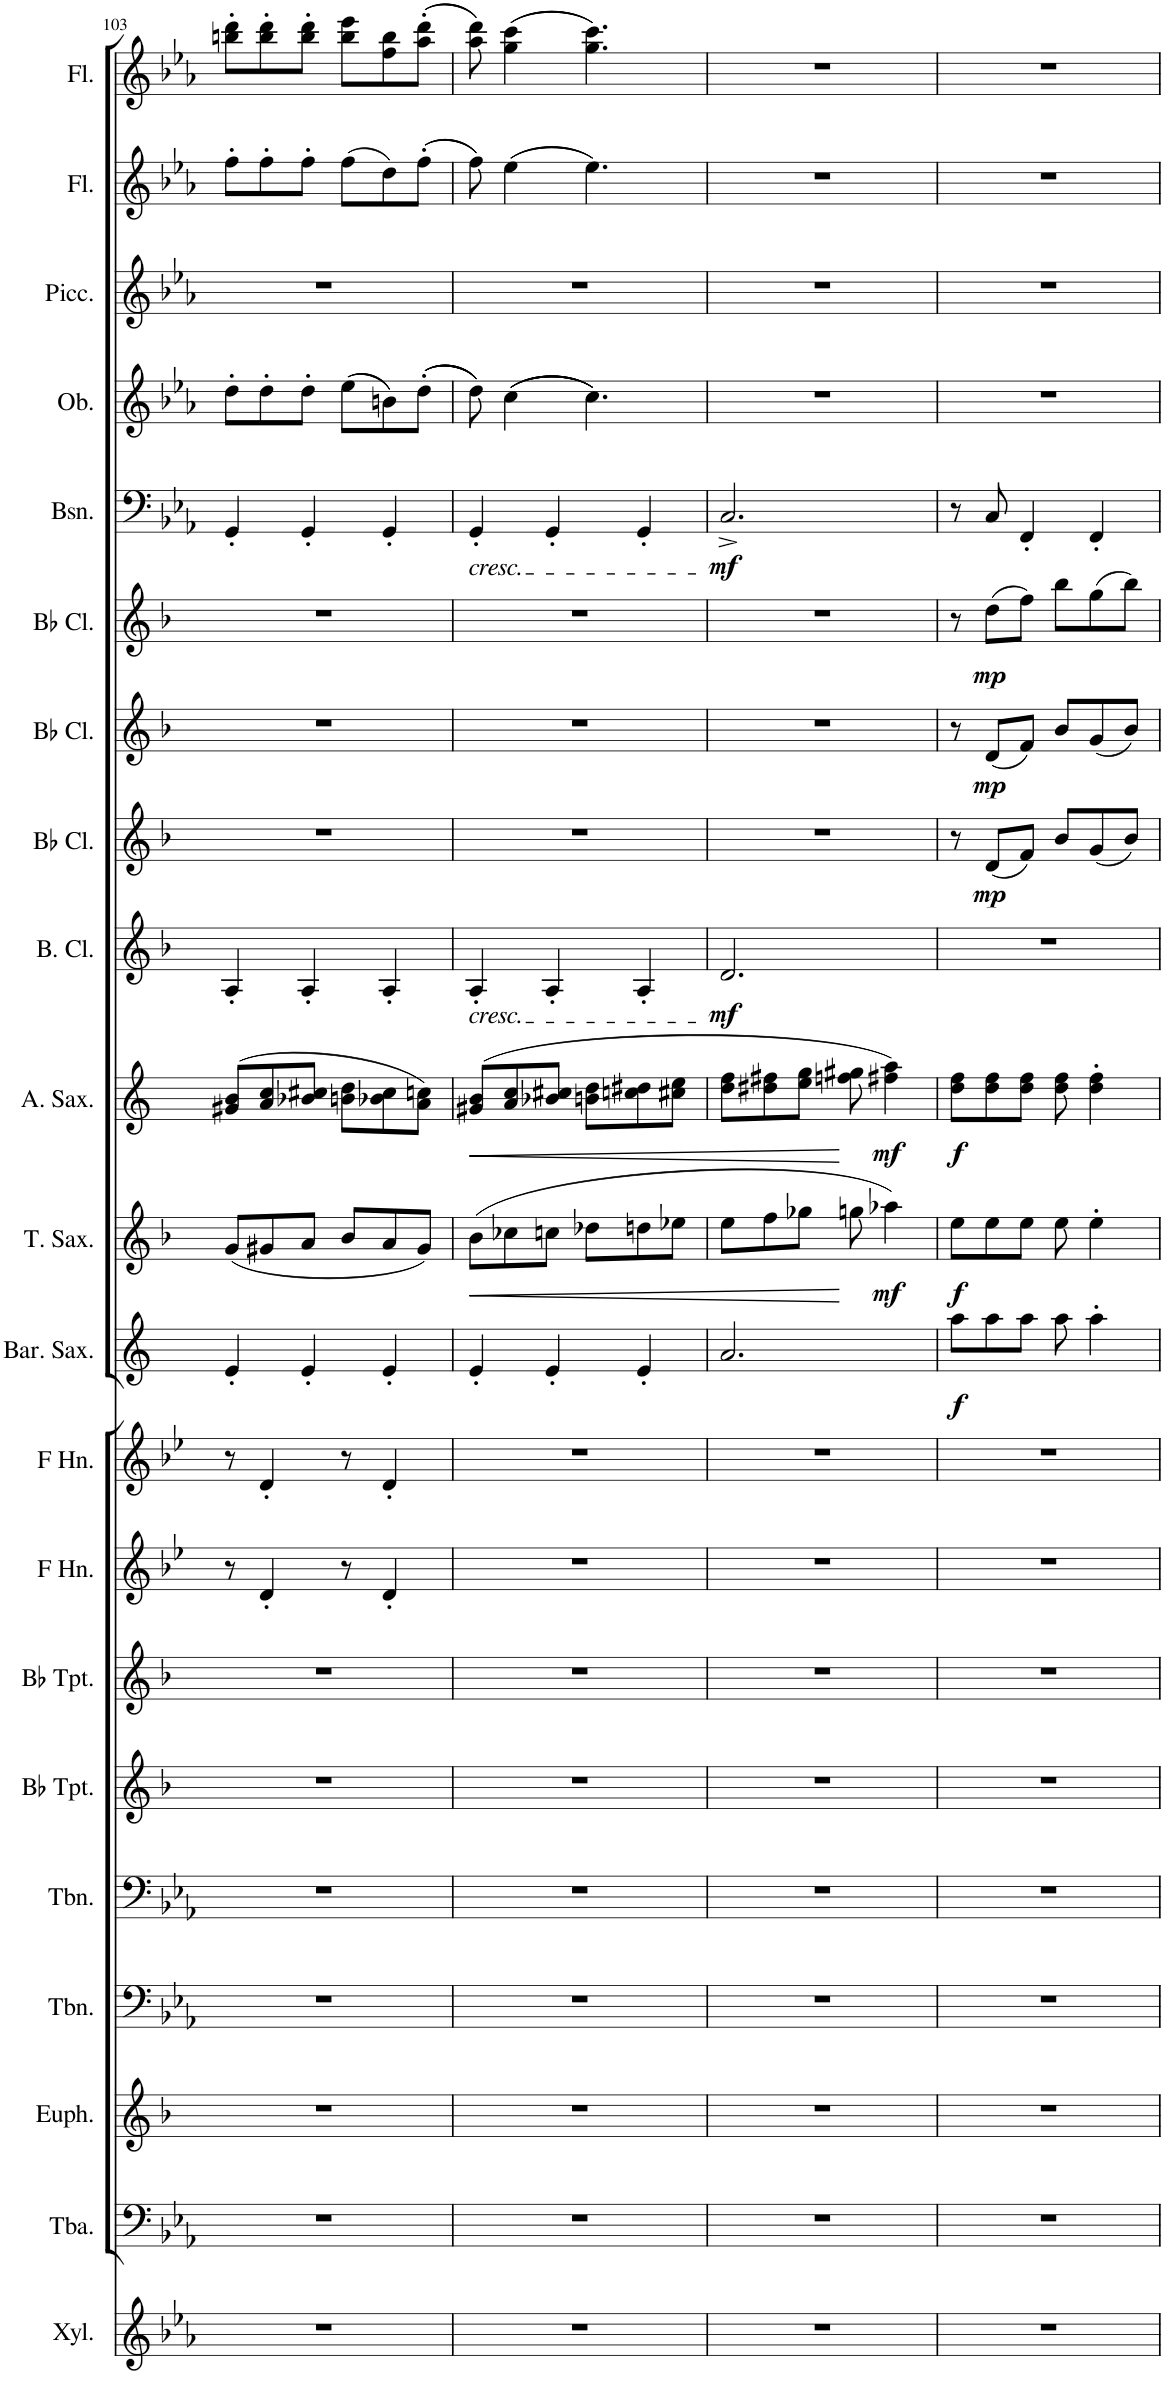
**kern	**kern	**kern	**kern	**kern	**kern	**kern	**kern	**kern	**kern	**dynam	**kern	**dynam	**kern	**dynam	**kern	**dynam	**kern	**dynam	**kern	**dynam	**kern	**dynam	**kern	**dynam	**kern	**kern	**kern	**kern
*part21	*part20	*part19	*part18	*part17	*part16	*part15	*part14	*part13	*part12	*part12	*part11	*part11	*part10	*part10	*part9	*part9	*part8	*part8	*part7	*part7	*part6	*part6	*part5	*part5	*part4	*part3	*part2	*part1
*staff21	*staff20	*staff19	*staff18	*staff17	*staff16	*staff15	*staff14	*staff13	*staff12	*staff12	*staff11	*staff11	*staff10	*staff10	*staff9	*staff9	*staff8	*staff8	*staff7	*staff7	*staff6	*staff6	*staff5	*staff5	*staff4	*staff3	*staff2	*staff1
*I"Xylophone	*I"Tuba	*I"Eufonio	*I"Trombon 3	*I"Trombon 1-2	*I"Trompeta Bb 3	*I"Trompeta Bb 1-2	*I"Corno Fa 3	*I"Corno Fa 1-2	*I"Saxofon Baritono	*	*I"Saxofon Tenor	*	*I"Saxofon alto	*	*I"Clarinete bajo	*	*I"Clarinete Bb 3	*	*I"Clarinete Bb 2	*	*I"Clarinete Bb 1	*	*I"Fagot	*	*I"Oboe	*I"Piccolo	*I"Flauta 3	*I"Flauta 1-2
*I'Xyl.	*I'Tba.	*	*I'Tbn.	*I'Tbn.	*	*	*	*	*	*	*	*	*	*	*	*	*	*	*	*	*	*	*	*	*I'Ob.	*I'Picc.	*I'Fl.	*I'Fl.
!!LO:PB:g=z
*clefG2	*clefF4	*clefG2	*clefF4	*clefF4	*clefG2	*clefG2	*clefG2	*clefG2	*clefG2	*	*clefG2	*	*clefG2	*	*clefG2	*	*clefG2	*	*clefG2	*	*clefG2	*	*clefF4	*	*clefG2	*clefG2	*clefG2	*clefG2
*Trd-7c-12	*	*Trd8c14	*	*	*Trd1c2	*Trd1c2	*Trd4c7	*Trd4c7	*Trd12c21	*	*Trd8c14	*	*Trd5c9	*	*Trd8c14	*	*Trd1c2	*	*Trd1c2	*	*Trd1c2	*	*	*	*	*Trd-7c-12	*	*
*k[b-e-a-]	*k[b-e-a-]	*k[b-]	*k[b-e-a-]	*k[b-e-a-]	*k[b-]	*k[b-]	*k[b-e-]	*k[b-e-]	*k[]	*	*k[b-]	*	*k[]	*	*k[b-]	*	*k[b-]	*	*k[b-]	*	*k[b-]	*	*k[b-e-a-]	*	*k[b-e-a-]	*k[b-e-a-]	*k[b-e-a-]	*k[b-e-a-]
*M6/8	*M6/8	*M6/8	*M6/8	*M6/8	*M6/8	*M6/8	*M6/8	*M6/8	*M6/8	*	*M6/8	*	*M6/8	*	*M6/8	*	*M6/8	*	*M6/8	*	*M6/8	*	*M6/8	*	*M6/8	*M6/8	*M6/8	*M6/8
=103	=103	=103	=103	=103	=103	=103	=103	=103	=103	=103	=103	=103	=103	=103	=103	=103	=103	=103	=103	=103	=103	=103	=103	=103	=103	=103	=103	=103
2.r	2.r	2.r	2.r	2.r	2.r	2.r	8r	8r	4e'/	.	(8g/L	.	(8g#X/ 8b/L	.	4A'/	.	2.r	.	2.r	.	2.r	.	4GG'/	.	8dd'\L	2.r	8ff'\L	8bbn\' 8ddd\'L
.	.	.	.	.	.	.	4d'/	4d'/	.	.	8g#X/	.	8a/ 8cc/	.	.	.	.	.	.	.	.	.	.	.	8dd'\	.	8ff'\	8bb\' 8ddd\'
.	.	.	.	.	.	.	.	.	4e'/	.	8a/J	.	8b-X/ 8cc#X/J	.	4A'/	.	.	.	.	.	.	.	4GG'/	.	8dd'\J	.	8ff'\J	8bb\' 8ddd\'J
.	.	.	.	.	.	.	8r	8r	.	.	8b-/L	.	8bn\ 8dd\L	.	.	.	.	.	.	.	.	.	.	.	((8ee-\L	.	(8ff\L	8bb\ 8eee-\L
.	.	.	.	.	.	.	4d'/	4d'/	4e'/	.	8a/	.	8b-X\ 8cc#\	.	4A'/	.	.	.	.	.	.	.	4GG'/	.	8bn\))	.	8dd\)	8ff\ 8bb\
.	.	.	.	.	.	.	.	.	.	.	8g#/J)	.	8a\ 8ccn\J)	.	.	.	.	.	.	.	.	.	.	.	((((8dd'\J	.	((8ff'\J	((8aa-\' 8ddd\'J
=104	=104	=104	=104	=104	=104	=104	=104	=104	=104	=104	=104	=104	=104	=104	=104	=104	=104	=104	=104	=104	=104	=104	=104	=104	=104	=104	=104	=104
!	!	!	!	!	!	!	!	!	!	!	!	!	!	!	!	!	!	!	!	!	!	!	!LO:TX:b:i:t=cresc.	!	!	!	!	!
!	!	!	!	!	!	!	!	!	!	!	!	!	!	!	!LO:TX:b:i:t=cresc.	!	!	!	!	!	!	!	!	!	!	!	!	!
!	!	!	!	!	!	!	!	!	!	!	!	!LO:HP:b	!	!LO:HP:b	!	!	!	!	!	!	!	!	!	!	!	!	!	!
2.r	2.r	2.r	2.r	2.r	2.r	2.r	2.r	2.r	4e'/	.	(8b-\L	<	(8g#X/ 8b/L	<	4A'/	.	2.r	.	2.r	.	2.r	.	4GG'/	.	8dd\))))	2.r	8ff\))	8aa-\ 8ddd\))
.	.	.	.	.	.	.	.	.	.	.	8cc-X\	.	8a/ 8cc/	.	.	.	.	.	.	.	.	.	.	.	((((4cc\	.	((4ee-\	((4gg\ 4ccc\
.	.	.	.	.	.	.	.	.	4e'/	.	8ccn\J	.	8b-X/ 8cc#X/J	.	4A'/	.	.	.	.	.	.	.	4GG'/	.	.	.	.	.
.	.	.	.	.	.	.	.	.	.	.	8dd-X\L	.	8bn\ 8dd\L	.	.	.	.	.	.	.	.	.	.	.	4.cc\))))	.	4.ee-\))	4.gg\ 4.ccc\))
.	.	.	.	.	.	.	.	.	4e'/	.	8ddn\	.	8ccn\ 8dd#X\	.	4A'/	.	.	.	.	.	.	.	4GG'/	.	.	.	.	.
.	.	.	.	.	.	.	.	.	.	.	8ee-X\J	.	8cc#X\ 8ee\J	.	.	.	.	.	.	.	.	.	.	.	.	.	.	.
=105	=105	=105	=105	=105	=105	=105	=105	=105	=105	=105	=105	=105	=105	=105	=105	=105	=105	=105	=105	=105	=105	=105	=105	=105	=105	=105	=105	=105
!	!	!	!	!	!	!	!	!	!	!	!	!	!	!	!	!LO:DY:b	!	!	!	!	!	!	!	!LO:DY:b	!	!	!	!
2.r	2.r	2.r	2.r	2.r	2.r	2.r	2.r	2.r	2.a/	.	8ee\L	.	8dd\ 8ff\L	.	2.d/	mf	2.r	.	2.r	.	2.r	.	2.C^/	mf	2.r	2.r	2.r	2.r
.	.	.	.	.	.	.	.	.	.	.	8ff\	.	8dd#X\ 8ff#X\	.	.	.	.	.	.	.	.	.	.	.	.	.	.	.
.	.	.	.	.	.	.	.	.	.	.	8gg-X\J	.	8ee\ 8gg\J	.	.	.	.	.	.	.	.	.	.	.	.	.	.	.
.	.	.	.	.	.	.	.	.	.	.	8ggn\	[	8ffn\ 8gg#X\	[	.	.	.	.	.	.	.	.	.	.	.	.	.	.
!	!	!	!	!	!	!	!	!	!	!	!	!LO:DY:b	!	!LO:DY:b	!	!	!	!	!	!	!	!	!	!	!	!	!	!
.	.	.	.	.	.	.	.	.	.	.	4aa-X\)	mf	4ff#X\ 4aa\)	mf	.	.	.	.	.	.	.	.	.	.	.	.	.	.
=106	=106	=106	=106	=106	=106	=106	=106	=106	=106	=106	=106	=106	=106	=106	=106	=106	=106	=106	=106	=106	=106	=106	=106	=106	=106	=106	=106	=106
!	!	!	!	!	!	!	!	!	!	!LO:DY:b	!	!LO:DY:b	!	!LO:DY:b	!	!	!	!	!	!	!	!	!	!	!	!	!	!
2.r	2.r	2.r	2.r	2.r	2.r	2.r	2.r	2.r	8aa\L	f	8ee\L	f	8dd\ 8ff\L	f	2.r	.	8r	.	8r	.	8r	.	8r	.	2.r	2.r	2.r	2.r
!	!	!	!	!	!	!	!	!	!	!	!	!	!	!	!	!	!	!LO:DY:b	!	!LO:DY:b	!	!LO:DY:b	!	!	!	!	!	!
.	.	.	.	.	.	.	.	.	8aa\	.	8ee\	.	8dd\ 8ff\	.	.	.	(8d/L	mp	(8d/L	mp	(8dd\L	mp	8C/	.	.	.	.	.
.	.	.	.	.	.	.	.	.	8aa\J	.	8ee\J	.	8dd\ 8ff\J	.	.	.	8f/J)	.	8f/J)	.	8ff\J)	.	4FF'/	.	.	.	.	.
.	.	.	.	.	.	.	.	.	8aa\	.	8ee\	.	8dd\ 8ff\	.	.	.	8b-/L	.	8b-/L	.	8bb-\L	.	.	.	.	.	.	.
.	.	.	.	.	.	.	.	.	4aa'\	.	4ee'\	.	4dd\' 4ff\'	.	.	.	(8g/	.	(8g/	.	(8gg\	.	4FF'/	.	.	.	.	.
.	.	.	.	.	.	.	.	.	.	.	.	.	.	.	.	.	8b-/J)	.	8b-/J)	.	8bb-\J)	.	.	.	.	.	.	.
=	=	=	=	=	=	=	=	=	=	=	=	=	=	=	=	=	=	=	=	=	=	=	=	=	=	=	=	=
*-	*-	*-	*-	*-	*-	*-	*-	*-	*-	*-	*-	*-	*-	*-	*-	*-	*-	*-	*-	*-	*-	*-	*-	*-	*-	*-	*-	*-
